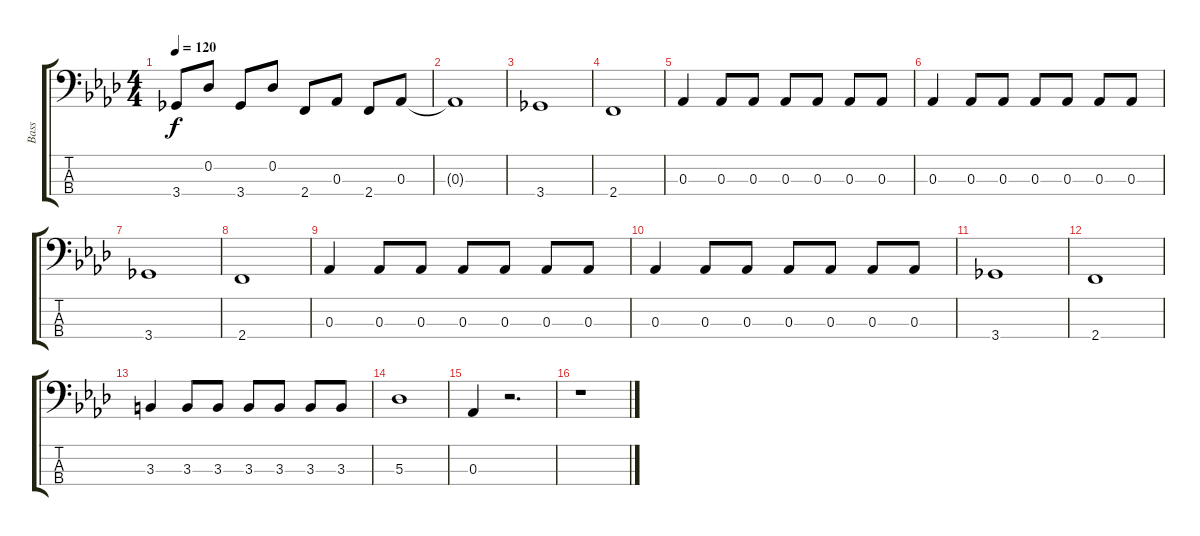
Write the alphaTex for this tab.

\track ("Bass" "Bass") {instrument electricbasspick}
\staff {score tabs}
\tuning (Gb2 Db2 Ab1 Eb1) {hide}
\ts (4 4)
\tempo 120
\clef f4
\ks ab
3.4.8{dy f} 0.2.8 3.4.8 0.2.8 2.4.8 0.3.8 2.4.8 0.3.8 |
0.3{t}.1 |
3.4.1 |
2.4.1 |
0.3.4 0.3.8 0.3.8 0.3.8 0.3.8 0.3.8 0.3.8 |
0.3.4 0.3.8 0.3.8 0.3.8 0.3.8 0.3.8 0.3.8 |
3.4.1 |
2.4.1 |
0.3.4 0.3.8 0.3.8 0.3.8 0.3.8 0.3.8 0.3.8 |
0.3.4 0.3.8 0.3.8 0.3.8 0.3.8 0.3.8 0.3.8 |
3.4.1 |
2.4.1 |
3.3.4 3.3.8 3.3.8 3.3.8 3.3.8 3.3.8 3.3.8 |
5.3.1 |
0.3.4 r.2{d} |
r.1
